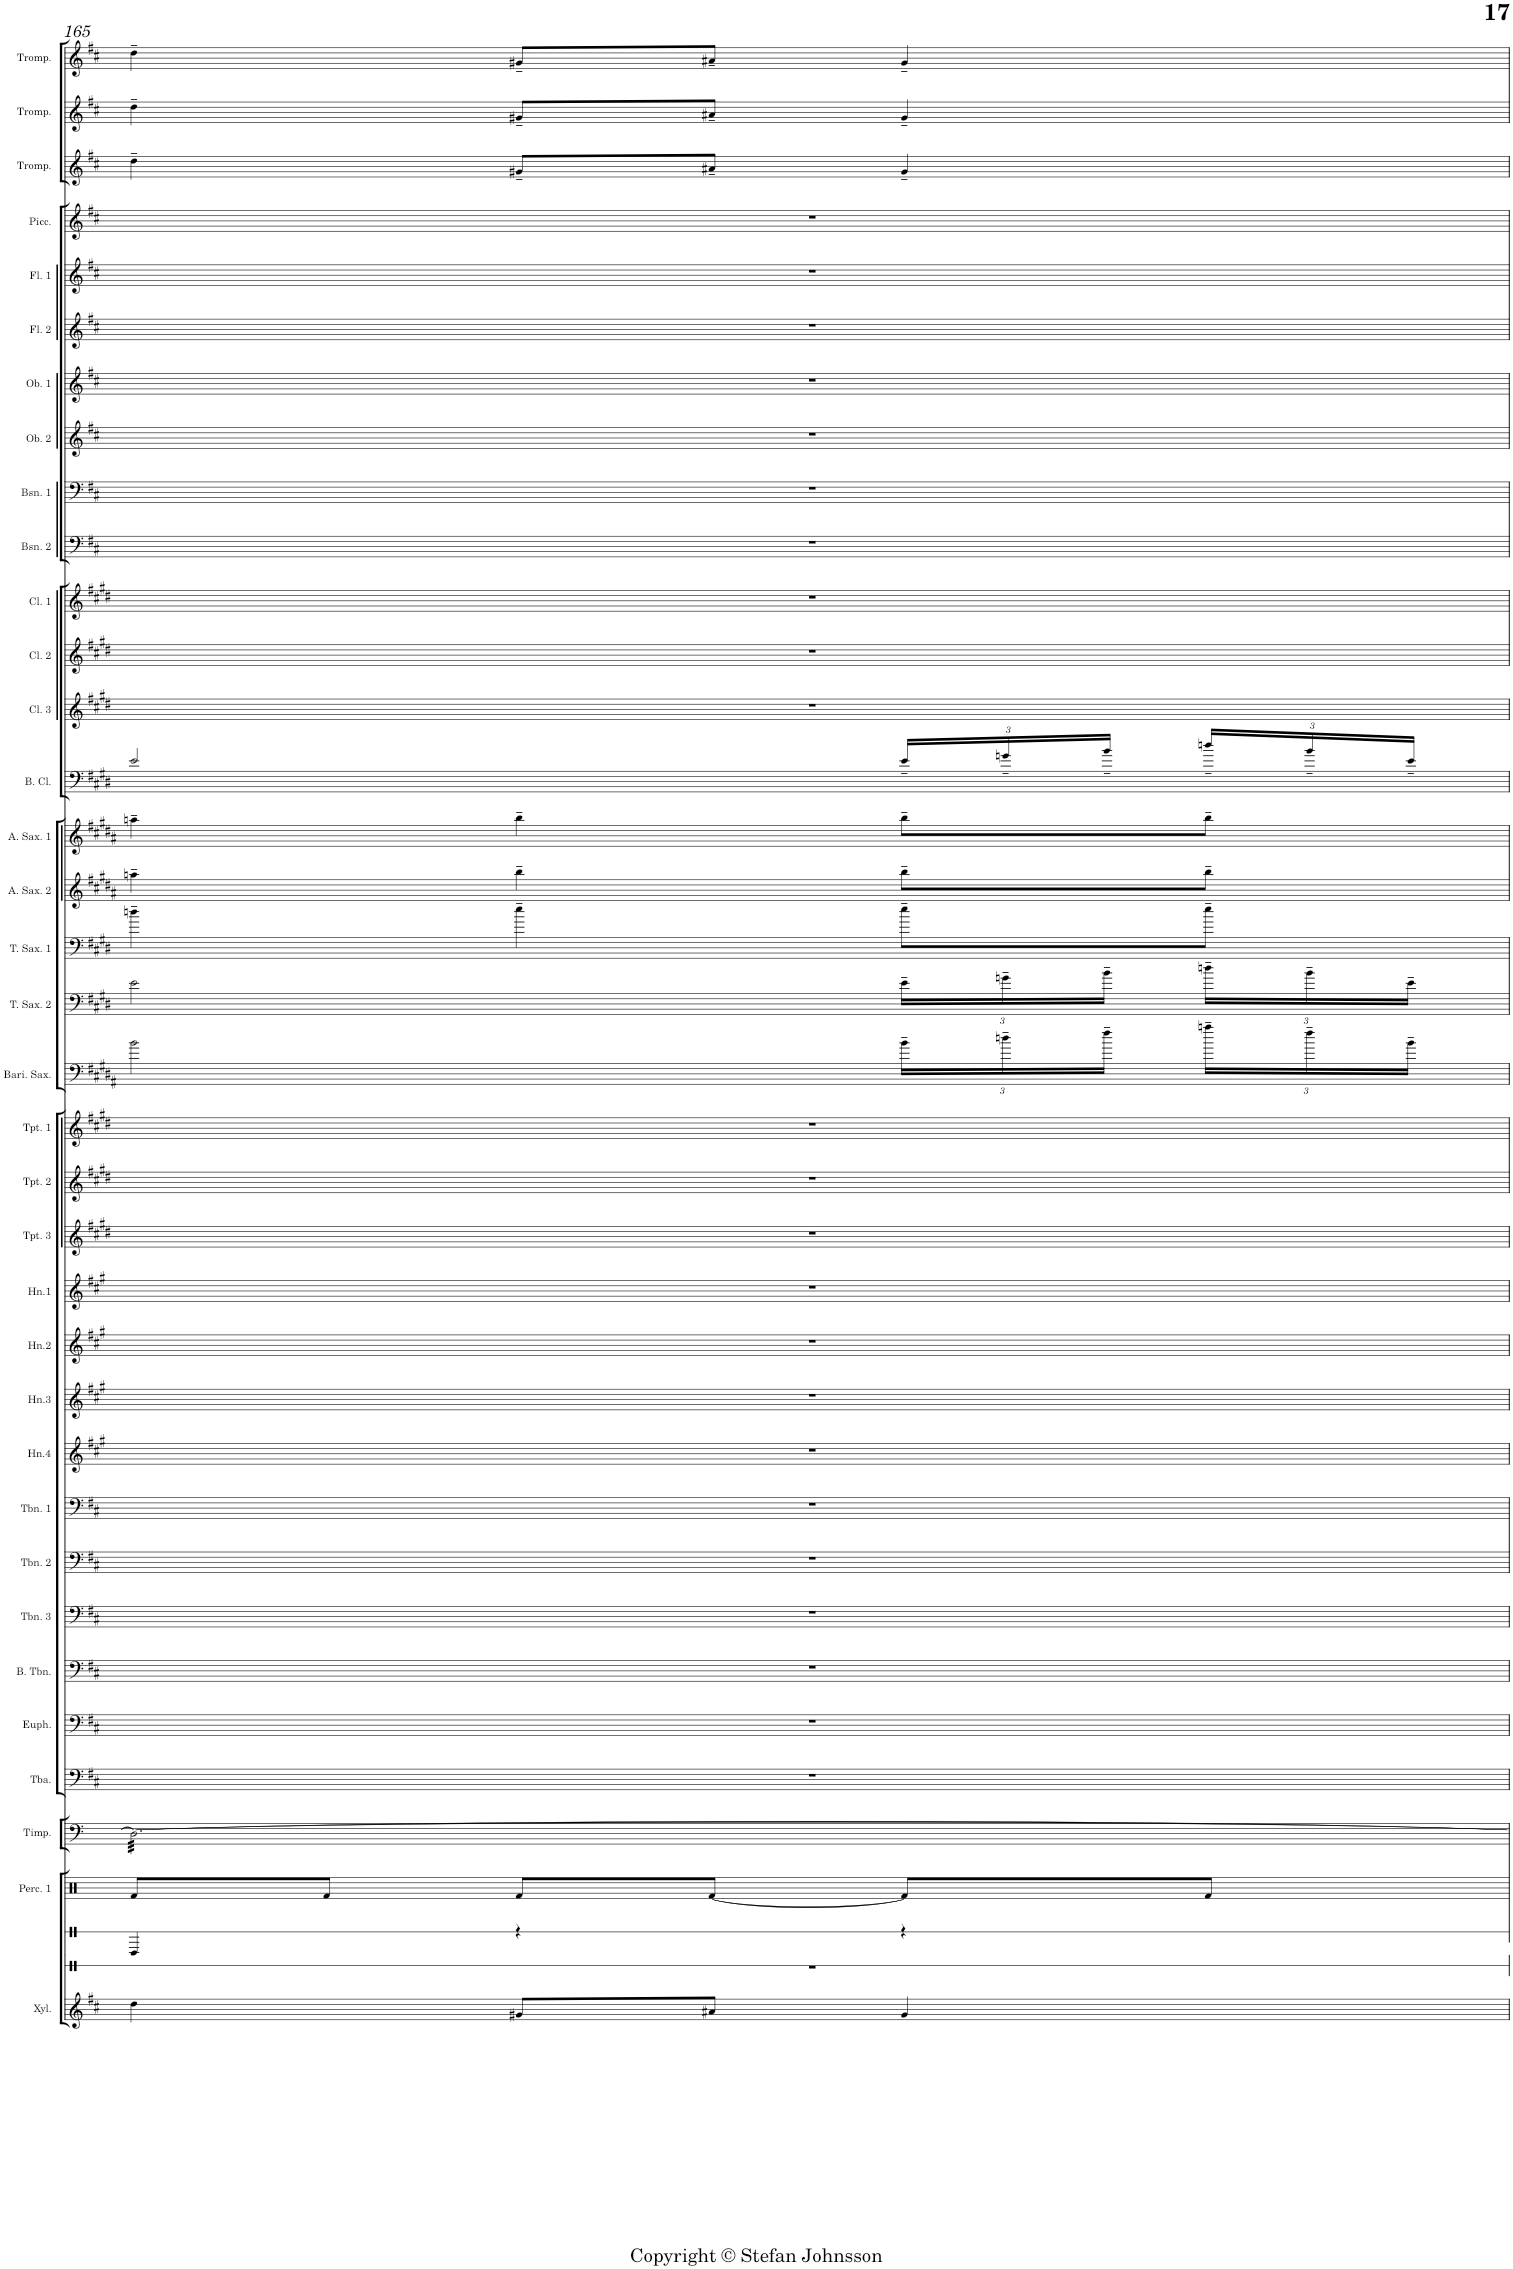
**kern	**kern	**kern	**kern	**kern	**kern	**kern	**kern	**kern	**kern	**kern	**kern	**kern	**kern	**kern	**kern	**kern	**kern	**kern	**kern	**kern	**kern	**kern	**kern	**kern	**kern	**kern	**kern	**kern	**kern	**kern	**kern	**kern	**kern	**kern	**kern	**kern
*part37	*part36	*part35	*part34	*part33	*part32	*part31	*part30	*part29	*part28	*part27	*part26	*part25	*part24	*part23	*part22	*part21	*part20	*part19	*part18	*part17	*part16	*part15	*part14	*part13	*part12	*part11	*part10	*part9	*part8	*part7	*part6	*part5	*part4	*part3	*part2	*part1
*staff37	*staff36	*staff35	*staff34	*staff33	*staff32	*staff31	*staff30	*staff29	*staff28	*staff27	*staff26	*staff25	*staff24	*staff23	*staff22	*staff21	*staff20	*staff19	*staff18	*staff17	*staff16	*staff15	*staff14	*staff13	*staff12	*staff11	*staff10	*staff9	*staff8	*staff7	*staff6	*staff5	*staff4	*staff3	*staff2	*staff1
*I"Percussion 4	*I"Tam-tam	*I"Bass Drum	*I"Percussion 1	*I"Timpani	*I"Tuba	*I"Euphonium	*I"Bass Trombone	*I"Trombone 3	*I"Trombone 2	*I"Trombone 1	*I"Horn 4 in F	*I"Horn 3 in F	*I"Horn 2 in F	*I"Horn 1 in F	*I"Trumpet in Bb 3	*I"Trumpet in Bb 2	*I"Trumpet in Bb 1	*I"Baritone Saxophone	*I"Tenor Saxophone 2	*I"Tenor Saxophone 1	*I"Alto Saxophone 2	*I"Alto Saxophone 1	*I"Bass Clarinet in Bb	*I"Clarinet in Bb 3	*I"Clarinet in Bb 2	*I"Clarinet in Bb 1	*I"Bassoon 2	*I"Bassoon 1	*I"Oboe 2	*I"Oboe 1	*I"Flute 2	*I"Flute 1	*I"Piccolo	*I"Solo Trumpet 3 in C	*I"Solo Trumpet 2 in C	*I"Solo Trumpet 1 in C
*I'Perc. 4	*I'T.-t.	*I'B. D.	*I'Perc. 1	*I'Timp.	*I'Tba.	*I'Euph.	*I'B. Tbn.	*I'Tbn. 3	*I'Tbn. 2	*I'Tbn. 1	*I'Hn.4	*I'Hn.3	*I'Hn.2	*I'Hn.1	*I'Tpt. 3	*I'Tpt. 2	*I'Tpt. 1	*I'Bari. Sax.	*I'T. Sax. 2	*I'T. Sax. 1	*I'A. Sax. 2	*I'A. Sax. 1	*I'B. Cl.	*I'Cl. 3	*I'Cl. 2	*I'Cl. 1	*I'Bsn. 2	*I'Bsn. 1	*I'Ob. 2	*I'Ob. 1	*I'Fl. 2	*I'Fl. 1	*I'Picc.	*	*	*
!!LO:PB:g=z
*clefG2	*clefX	*clefX	*clefX	*clefF4	*clefF4	*clefF4	*clefF4	*clefF4	*clefF4	*clefF4	*clefG2	*clefG2	*clefG2	*clefG2	*clefG2	*clefG2	*clefG2	*clefF4	*clefF4	*clefF4	*clefG2	*clefG2	*clefF4	*clefG2	*clefG2	*clefG2	*clefF4	*clefF4	*clefG2	*clefG2	*clefG2	*clefG2	*clefG2	*clefG2	*clefG2	*clefG2
*Trd-7c-12	*	*Trd1c2	*	*	*	*	*	*	*	*	*Trd4c7	*Trd4c7	*Trd4c7	*Trd4c7	*Trd1c2	*Trd1c2	*Trd1c2	*Trd12c21	*Trd8c14	*Trd8c14	*Trd5c9	*Trd5c9	*Trd8c14	*Trd1c2	*Trd1c2	*Trd1c2	*	*	*	*	*	*	*Trd-7c-12	*	*	*
*k[f#c#]	*k[]	*k[]	*k[]	*k[]	*k[f#c#]	*k[f#c#]	*k[f#c#]	*k[f#c#]	*k[f#c#]	*k[f#c#]	*k[f#c#g#]	*k[f#c#g#]	*k[f#c#g#]	*k[f#c#g#]	*k[f#c#g#d#]	*k[f#c#g#d#]	*k[f#c#g#d#]	*k[f#c#g#d#a#]	*k[f#c#g#d#]	*k[f#c#g#d#]	*k[f#c#g#d#a#]	*k[f#c#g#d#a#]	*k[f#c#g#d#]	*k[f#c#g#d#]	*k[f#c#g#d#]	*k[f#c#g#d#]	*k[f#c#]	*k[f#c#]	*k[f#c#]	*k[f#c#]	*k[f#c#]	*k[f#c#]	*k[f#c#]	*k[f#c#]	*k[f#c#]	*k[f#c#]
*D:	*	*	*	*	*D:	*D:	*D:	*D:	*D:	*D:	*A:	*A:	*A:	*A:	*E:	*E:	*E:	*B:	*E:	*E:	*B:	*B:	*E:	*E:	*E:	*E:	*D:	*D:	*D:	*D:	*D:	*D:	*D:	*D:	*D:	*D:
*M3/4	*M3/4	*M3/4	*M3/4	*M3/4	*M3/4	*M3/4	*M3/4	*M3/4	*M3/4	*M3/4	*M3/4	*M3/4	*M3/4	*M3/4	*M3/4	*M3/4	*M3/4	*M3/4	*M3/4	*M3/4	*M3/4	*M3/4	*M3/4	*M3/4	*M3/4	*M3/4	*M3/4	*M3/4	*M3/4	*M3/4	*M3/4	*M3/4	*M3/4	*M3/4	*M3/4	*M3/4
=165	=165	=165	=165	=165	=165	=165	=165	=165	=165	=165	=165	=165	=165	=165	=165	=165	=165	=165	=165	=165	=165	=165	=165	=165	=165	=165	=165	=165	=165	=165	=165	=165	=165	=165	=165	=165
*	*	*	*	*tremolo	*	*	*	*	*	*	*	*	*	*	*	*	*	*	*	*	*	*	*	*	*	*	*	*	*	*	*	*	*	*	*	*
4dd\	2.r	4e/	8f/L	32D\LLL	2.r	2.r	2.r	2.r	2.r	2.r	2.r	2.r	2.r	2.r	2.r	2.r	2.r	2b\	2e\	4ddn~\	4aan~\	4aan~\	2e/	2.r	2.r	2.r	2.r	2.r	2.r	2.r	2.r	2.r	2.r	4dd~\	4dd~\	4dd~\
.	.	.	.	32D\	.	.	.	.	.	.	.	.	.	.	.	.	.	.	.	.	.	.	.	.	.	.	.	.	.	.	.	.	.	.	.	.
.	.	.	.	32D\	.	.	.	.	.	.	.	.	.	.	.	.	.	.	.	.	.	.	.	.	.	.	.	.	.	.	.	.	.	.	.	.
.	.	.	.	32D\	.	.	.	.	.	.	.	.	.	.	.	.	.	.	.	.	.	.	.	.	.	.	.	.	.	.	.	.	.	.	.	.
.	.	.	8f/J	32D\	.	.	.	.	.	.	.	.	.	.	.	.	.	.	.	.	.	.	.	.	.	.	.	.	.	.	.	.	.	.	.	.
.	.	.	.	32D\	.	.	.	.	.	.	.	.	.	.	.	.	.	.	.	.	.	.	.	.	.	.	.	.	.	.	.	.	.	.	.	.
.	.	.	.	32D\	.	.	.	.	.	.	.	.	.	.	.	.	.	.	.	.	.	.	.	.	.	.	.	.	.	.	.	.	.	.	.	.
.	.	.	.	32D\	.	.	.	.	.	.	.	.	.	.	.	.	.	.	.	.	.	.	.	.	.	.	.	.	.	.	.	.	.	.	.	.
8g#X/L	.	4r	8f/L	32D\	.	.	.	.	.	.	.	.	.	.	.	.	.	.	.	4ee~\	4bb~\	4bb~\	.	.	.	.	.	.	.	.	.	.	.	8g#X~/L	8g#X~/L	8g#X~/L
.	.	.	.	32D\	.	.	.	.	.	.	.	.	.	.	.	.	.	.	.	.	.	.	.	.	.	.	.	.	.	.	.	.	.	.	.	.
.	.	.	.	32D\	.	.	.	.	.	.	.	.	.	.	.	.	.	.	.	.	.	.	.	.	.	.	.	.	.	.	.	.	.	.	.	.
.	.	.	.	32D\	.	.	.	.	.	.	.	.	.	.	.	.	.	.	.	.	.	.	.	.	.	.	.	.	.	.	.	.	.	.	.	.
8a#X/J	.	.	[<8f/J	32D\	.	.	.	.	.	.	.	.	.	.	.	.	.	.	.	.	.	.	.	.	.	.	.	.	.	.	.	.	.	8a#X~/J	8a#X~/J	8a#X~/J
.	.	.	.	32D\	.	.	.	.	.	.	.	.	.	.	.	.	.	.	.	.	.	.	.	.	.	.	.	.	.	.	.	.	.	.	.	.
.	.	.	.	32D\	.	.	.	.	.	.	.	.	.	.	.	.	.	.	.	.	.	.	.	.	.	.	.	.	.	.	.	.	.	.	.	.
.	.	.	.	32D\	.	.	.	.	.	.	.	.	.	.	.	.	.	.	.	.	.	.	.	.	.	.	.	.	.	.	.	.	.	.	.	.
*	*	*	*	*	*	*	*	*	*	*	*	*	*	*	*	*	*	*Xbrackettup	*Xbrackettup	*	*	*	*Xbrackettup	*	*	*	*	*	*	*	*	*	*	*	*	*
4g#/	.	4r	8f/L]	32D\	.	.	.	.	.	.	.	.	.	.	.	.	.	24b~\LL	24e~\LL	8ee~\L	8bb~\L	8bb~\L	24e~/LL	.	.	.	.	.	.	.	.	.	.	4g#~/	4g#~/	4g#~/
.	.	.	.	32D\	.	.	.	.	.	.	.	.	.	.	.	.	.	.	.	.	.	.	.	.	.	.	.	.	.	.	.	.	.	.	.	.
.	.	.	.	.	.	.	.	.	.	.	.	.	.	.	.	.	.	24ddn~\	24gn~\	.	.	.	24gn~/	.	.	.	.	.	.	.	.	.	.	.	.	.
.	.	.	.	32D\	.	.	.	.	.	.	.	.	.	.	.	.	.	.	.	.	.	.	.	.	.	.	.	.	.	.	.	.	.	.	.	.
.	.	.	.	.	.	.	.	.	.	.	.	.	.	.	.	.	.	24ff#~\JJ	24b~\JJ	.	.	.	24b~/JJ	.	.	.	.	.	.	.	.	.	.	.	.	.
.	.	.	.	32D\	.	.	.	.	.	.	.	.	.	.	.	.	.	.	.	.	.	.	.	.	.	.	.	.	.	.	.	.	.	.	.	.
.	.	.	8f/J	32D\	.	.	.	.	.	.	.	.	.	.	.	.	.	24aan~\LL	24ddn~\LL	8ee~\J	8bb~\J	8bb~\J	24ddn~/LL	.	.	.	.	.	.	.	.	.	.	.	.	.
.	.	.	.	32D\	.	.	.	.	.	.	.	.	.	.	.	.	.	.	.	.	.	.	.	.	.	.	.	.	.	.	.	.	.	.	.	.
.	.	.	.	.	.	.	.	.	.	.	.	.	.	.	.	.	.	24ff#~\	24b~\	.	.	.	24b~/	.	.	.	.	.	.	.	.	.	.	.	.	.
.	.	.	.	32D\	.	.	.	.	.	.	.	.	.	.	.	.	.	.	.	.	.	.	.	.	.	.	.	.	.	.	.	.	.	.	.	.
.	.	.	.	.	.	.	.	.	.	.	.	.	.	.	.	.	.	24b~\JJ	24e~\JJ	.	.	.	24e~/JJ	.	.	.	.	.	.	.	.	.	.	.	.	.
.	.	.	.	32D\JJJ	.	.	.	.	.	.	.	.	.	.	.	.	.	.	.	.	.	.	.	.	.	.	.	.	.	.	.	.	.	.	.	.
*	*	*	*	*Xtremolo	*	*	*	*	*	*	*	*	*	*	*	*	*	*	*	*	*	*	*	*	*	*	*	*	*	*	*	*	*	*	*	*
=	=	=	=	=	=	=	=	=	=	=	=	=	=	=	=	=	=	=	=	=	=	=	=	=	=	=	=	=	=	=	=	=	=	=	=	=
*-	*-	*-	*-	*-	*-	*-	*-	*-	*-	*-	*-	*-	*-	*-	*-	*-	*-	*-	*-	*-	*-	*-	*-	*-	*-	*-	*-	*-	*-	*-	*-	*-	*-	*-	*-	*-
